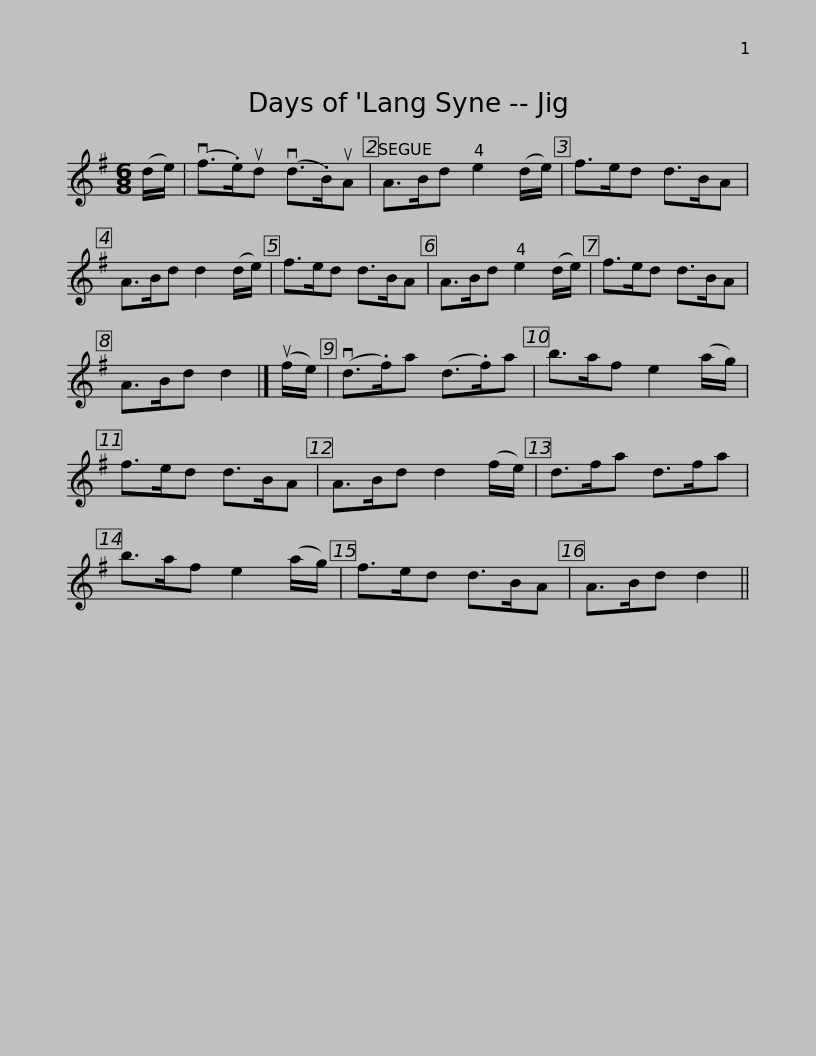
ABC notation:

X:1
L:1/8
M:6/8
I:linebreak $
K:G
V:1 treble
V:1
 (d/e/) | (vf>.e)ud (vd>.B)uA | A>Bd e2 (d/e/) | f>ed d>BA | A>Bd d2 (d/e/) | %5
 f>ed d>BA | A>Bd e2 (d/e/) |$ f>ed d>BA | A>Bd d2 |] (uf/e/) | %10
 (vd>.f)a (d>.f)a | b>af e2 (a/g/) | f>ed d>BA | A>Bd d2 (f/e/) |$ d>fa d>fa | %15
 b>af e2 (a/g/) | f>ed d>BA | A>Bd d2 || %18
